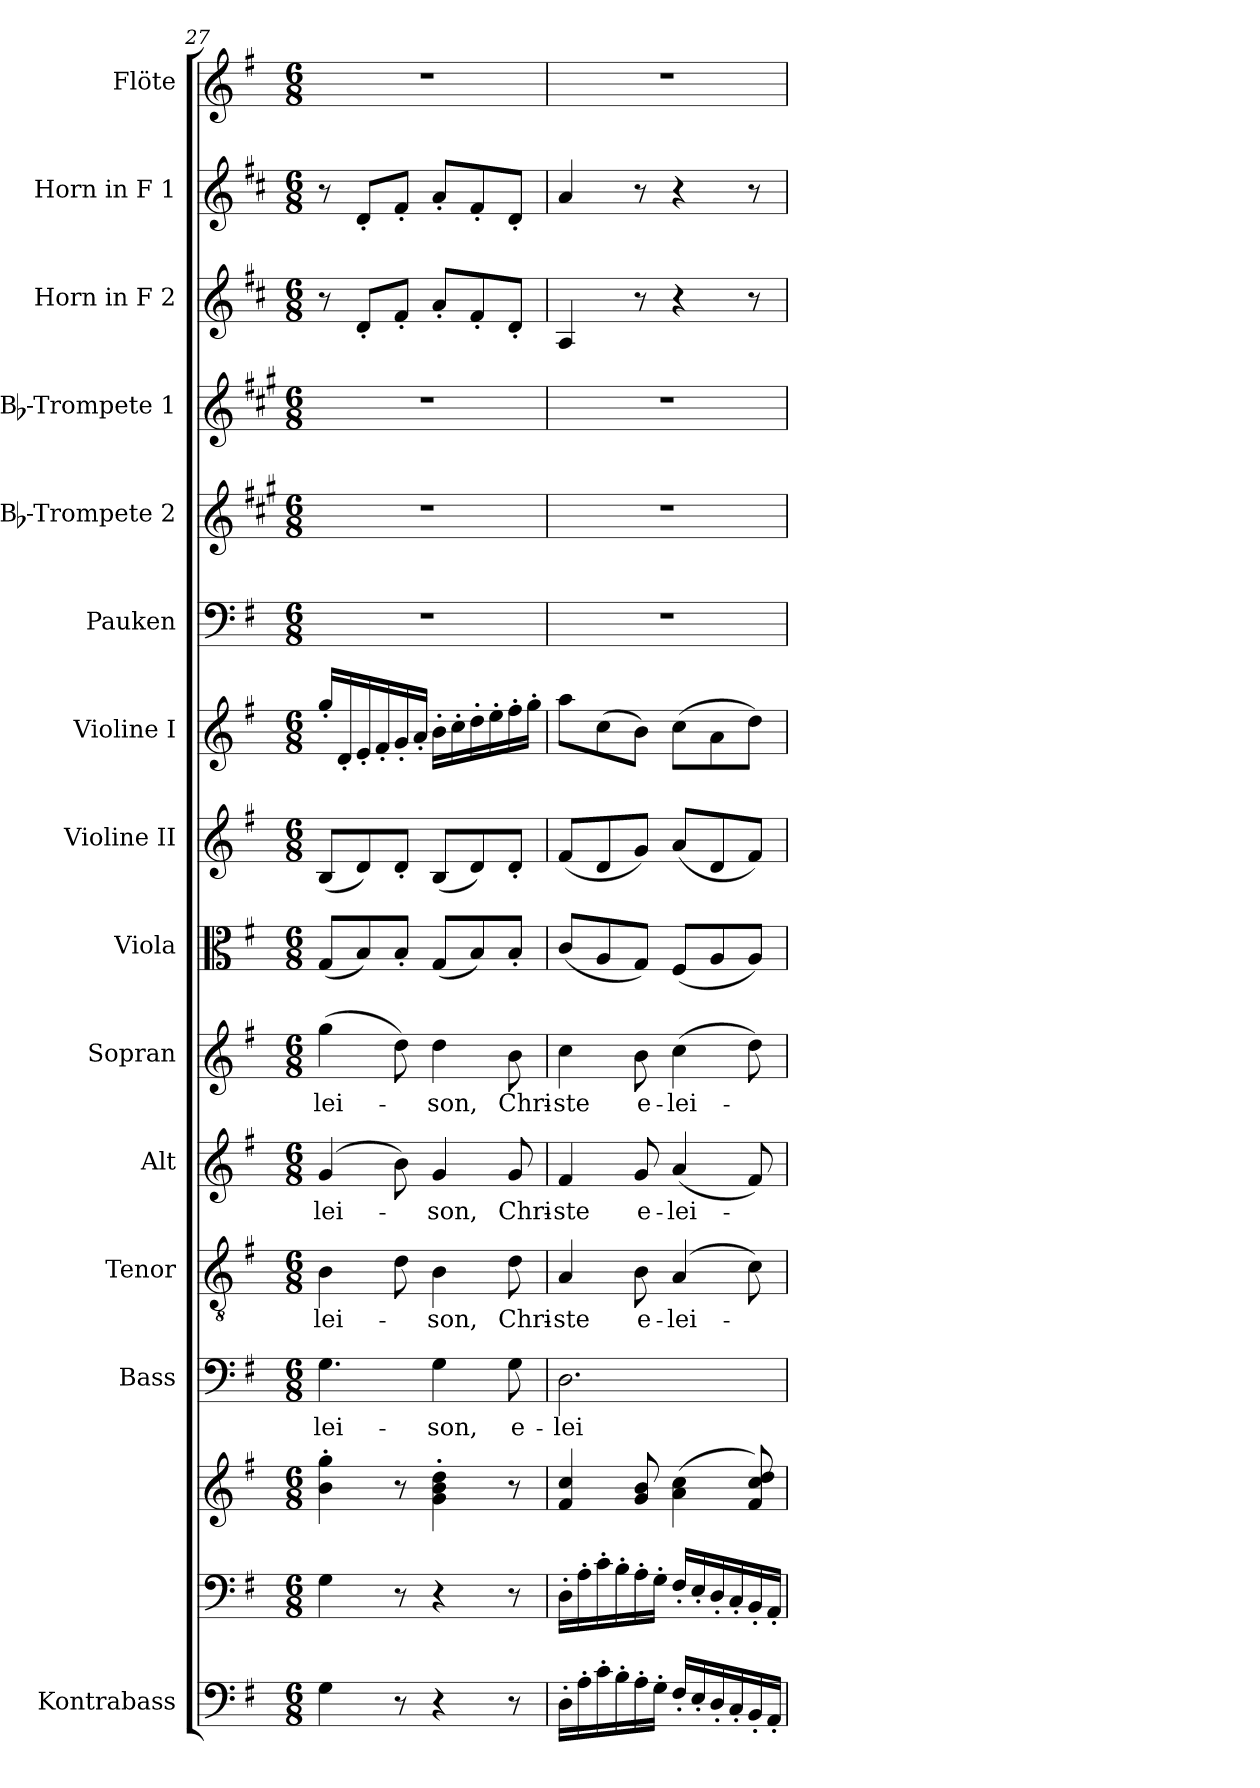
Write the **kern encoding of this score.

**kern	**kern	**kern	**kern	**text	**kern	**text	**kern	**text	**kern	**text	**kern	**kern	**kern	**kern	**kern	**kern	**kern	**kern	**kern
*part15	*part14	*part14	*part13	*part13	*part12	*part12	*part11	*part11	*part10	*part10	*part9	*part8	*part7	*part6	*part5	*part4	*part3	*part2	*part1
*staff16	*staff15	*staff14	*staff13	*staff13	*staff12	*staff12	*staff11	*staff11	*staff10	*staff10	*staff9	*staff8	*staff7	*staff6	*staff5	*staff4	*staff3	*staff2	*staff1
*I"Kontrabass	*	*	*I"Bass	*	*I"Tenor	*	*I"Alt	*	*I"Sopran	*	*I"Viola	*I"Violine II	*I"Violine I	*I"Pauken	*I"Bb-Trompete 2	*I"Bb-Trompete 1	*I"Horn in F 2	*I"Horn in F 1	*I"Flöte
*I'Kb.	*	*	*I'B.	*	*I'T.	*	*I'A.	*	*I'S.	*	*I'Vla.	*I'Vl. II	*I'Vl. I	*I'Pk.	*I'Bb Trp. 2	*I'Bb Trp. 1	*	*	*I'Fl.
*clefF4	*clefF4	*clefG2	*clefF4	*	*clefGv2	*	*clefG2	*	*clefG2	*	*clefC3	*clefG2	*clefG2	*clefF4	*clefG2	*clefG2	*clefG2	*clefG2	*clefG2
*ITrd7c12	*	*	*	*	*	*	*	*	*	*	*	*	*	*	*ITrd1c2	*ITrd1c2	*ITrd4c7	*ITrd4c7	*
*k[f#]	*k[f#]	*k[f#]	*k[f#]	*	*k[f#]	*	*k[f#]	*	*k[f#]	*	*k[f#]	*k[f#]	*k[f#]	*k[f#]	*k[f#]	*k[f#]	*k[f#]	*k[f#]	*k[f#]
*G:	*G:	*G:	*G:	*	*G:	*	*G:	*	*G:	*	*G:	*G:	*G:	*G:	*G:	*G:	*G:	*G:	*G:
*M6/8	*M6/8	*M6/8	*M6/8	*	*M6/8	*	*M6/8	*	*M6/8	*	*M6/8	*M6/8	*M6/8	*M6/8	*M6/8	*M6/8	*M6/8	*M6/8	*M6/8
=27	=27	=27	=27	=27	=27	=27	=27	=27	=27	=27	=27	=27	=27	=27	=27	=27	=27	=27	=27
!	!	!	!	!LO:LY:b	!	!LO:LY:b	!	!LO:LY:b	!	!LO:LY:b	!	!	!	!	!	!	!	!	!
4GG\	4G\	4b\'> 4gg\'>	4.G\	-lei-	4B\	-lei-	(4g/	-lei-	(>4gg\	-lei-	(<8G/L	(<8B/L	16gg'</LL	2.r	2.r	2.r	8r	8r	2.r
.	.	.	.	.	.	.	.	.	.	.	.	.	16d'</	.	.	.	.	.	.
.	.	.	.	.	.	.	.	.	.	.	8B/)	8d/)	16e'</	.	.	.	8G'</L	8G'</L	.
.	.	.	.	.	.	.	.	.	.	.	.	.	16f#'</	.	.	.	.	.	.
8r	8r	8r	.	.	8d\	.	8b\)	.	8dd\)	.	8B'</J	8d'</J	16g'</	.	.	.	8B'</J	8B'</J	.
.	.	.	.	.	.	.	.	.	.	.	.	.	16a'</JJ	.	.	.	.	.	.
!	!	!	!	!LO:LY:b	!	!LO:LY:b	!	!LO:LY:b	!	!LO:LY:b	!	!	!	!	!	!	!	!	!
4r	4r	4g\'> 4b\'> 4dd\'>	4G\	-son,	4B\	-son,	4g/	-son,	4dd\	-son,	(<8G/L	(<8B/L	16b'>\LL	.	.	.	8d'</L	8d'</L	.
.	.	.	.	.	.	.	.	.	.	.	.	.	16cc'>\	.	.	.	.	.	.
.	.	.	.	.	.	.	.	.	.	.	8B/)	8d/)	16dd'>\	.	.	.	8B'</	8B'</	.
.	.	.	.	.	.	.	.	.	.	.	.	.	16ee'>\	.	.	.	.	.	.
!	!	!	!	!LO:LY:b	!	!LO:LY:b	!	!LO:LY:b	!	!LO:LY:b	!	!	!	!	!	!	!	!	!
8r	8r	8r	8G\	e-	8d\	Chri-	8g/	Chri-	8b\	Chri-	8B'</J	8d'</J	16ff#'>\	.	.	.	8G'</J	8G'</J	.
.	.	.	.	.	.	.	.	.	.	.	.	.	16gg'>\JJ	.	.	.	.	.	.
=28	=28	=28	=28	=28	=28	=28	=28	=28	=28	=28	=28	=28	=28	=28	=28	=28	=28	=28	=28
!	!	!	!	!LO:LY:b	!	!LO:LY:b	!	!LO:LY:b	!	!LO:LY:b	!	!	!	!	!	!	!	!	!
16DD'>\LL	16D'>\LL	4f#/ 4cc/	2.D\	-lei-	4A/	-ste	4f#/	-ste	4cc\	-ste	(<8c/L	(<8f#/L	8aa\L	2.r	2.r	2.r	4D/	4d/	2.r
16AA'>\	16A'>\	.	.	.	.	.	.	.	.	.	.	.	.	.	.	.	.	.	.
16C'>\	16c'>\	.	.	.	.	.	.	.	.	.	8A/	8d/	(>8cc\	.	.	.	.	.	.
16BB'>\	16B'>\	.	.	.	.	.	.	.	.	.	.	.	.	.	.	.	.	.	.
!	!	!	!	!	!	!LO:LY:b	!	!LO:LY:b	!	!LO:LY:b	!	!	!	!	!	!	!	!	!
16AA'>\	16A'>\	8g/ 8b/	.	.	8B\	e-	8g/	e-	8b\	e-	8G/J)	8g/J)	8b\J)	.	.	.	8r	8r	.
16GG'>\JJ	16G'>\JJ	.	.	.	.	.	.	.	.	.	.	.	.	.	.	.	.	.	.
!	!	!	!	!	!	!LO:LY:b	!	!LO:LY:b	!	!LO:LY:b	!	!	!	!	!	!	!	!	!
16FF#'</LL	16F#'</LL	(>4a\ 4cc\	.	.	(4A/	-lei-	(<4a/	-lei-	(>4cc\	-lei-	(<8F#/L	(<8a/L	(>8cc\L	.	.	.	4r	4r	.
16EE'</	16E'</	.	.	.	.	.	.	.	.	.	.	.	.	.	.	.	.	.	.
16DD'</	16D'</	.	.	.	.	.	.	.	.	.	8A/	8d/	8a\	.	.	.	.	.	.
16CC'</	16C'</	.	.	.	.	.	.	.	.	.	.	.	.	.	.	.	.	.	.
16BBB'</	16BB'</	8f#/ 8cc/ 8dd/)	.	.	8c\)	.	8f#/)	.	8dd\)	.	8A/J)	8f#/J)	8dd\J)	.	.	.	8r	8r	.
16AAA'</JJ	16AA'</JJ	.	.	.	.	.	.	.	.	.	.	.	.	.	.	.	.	.	.
=	=	=	=	=	=	=	=	=	=	=	=	=	=	=	=	=	=	=	=
*-	*-	*-	*-	*-	*-	*-	*-	*-	*-	*-	*-	*-	*-	*-	*-	*-	*-	*-	*-
